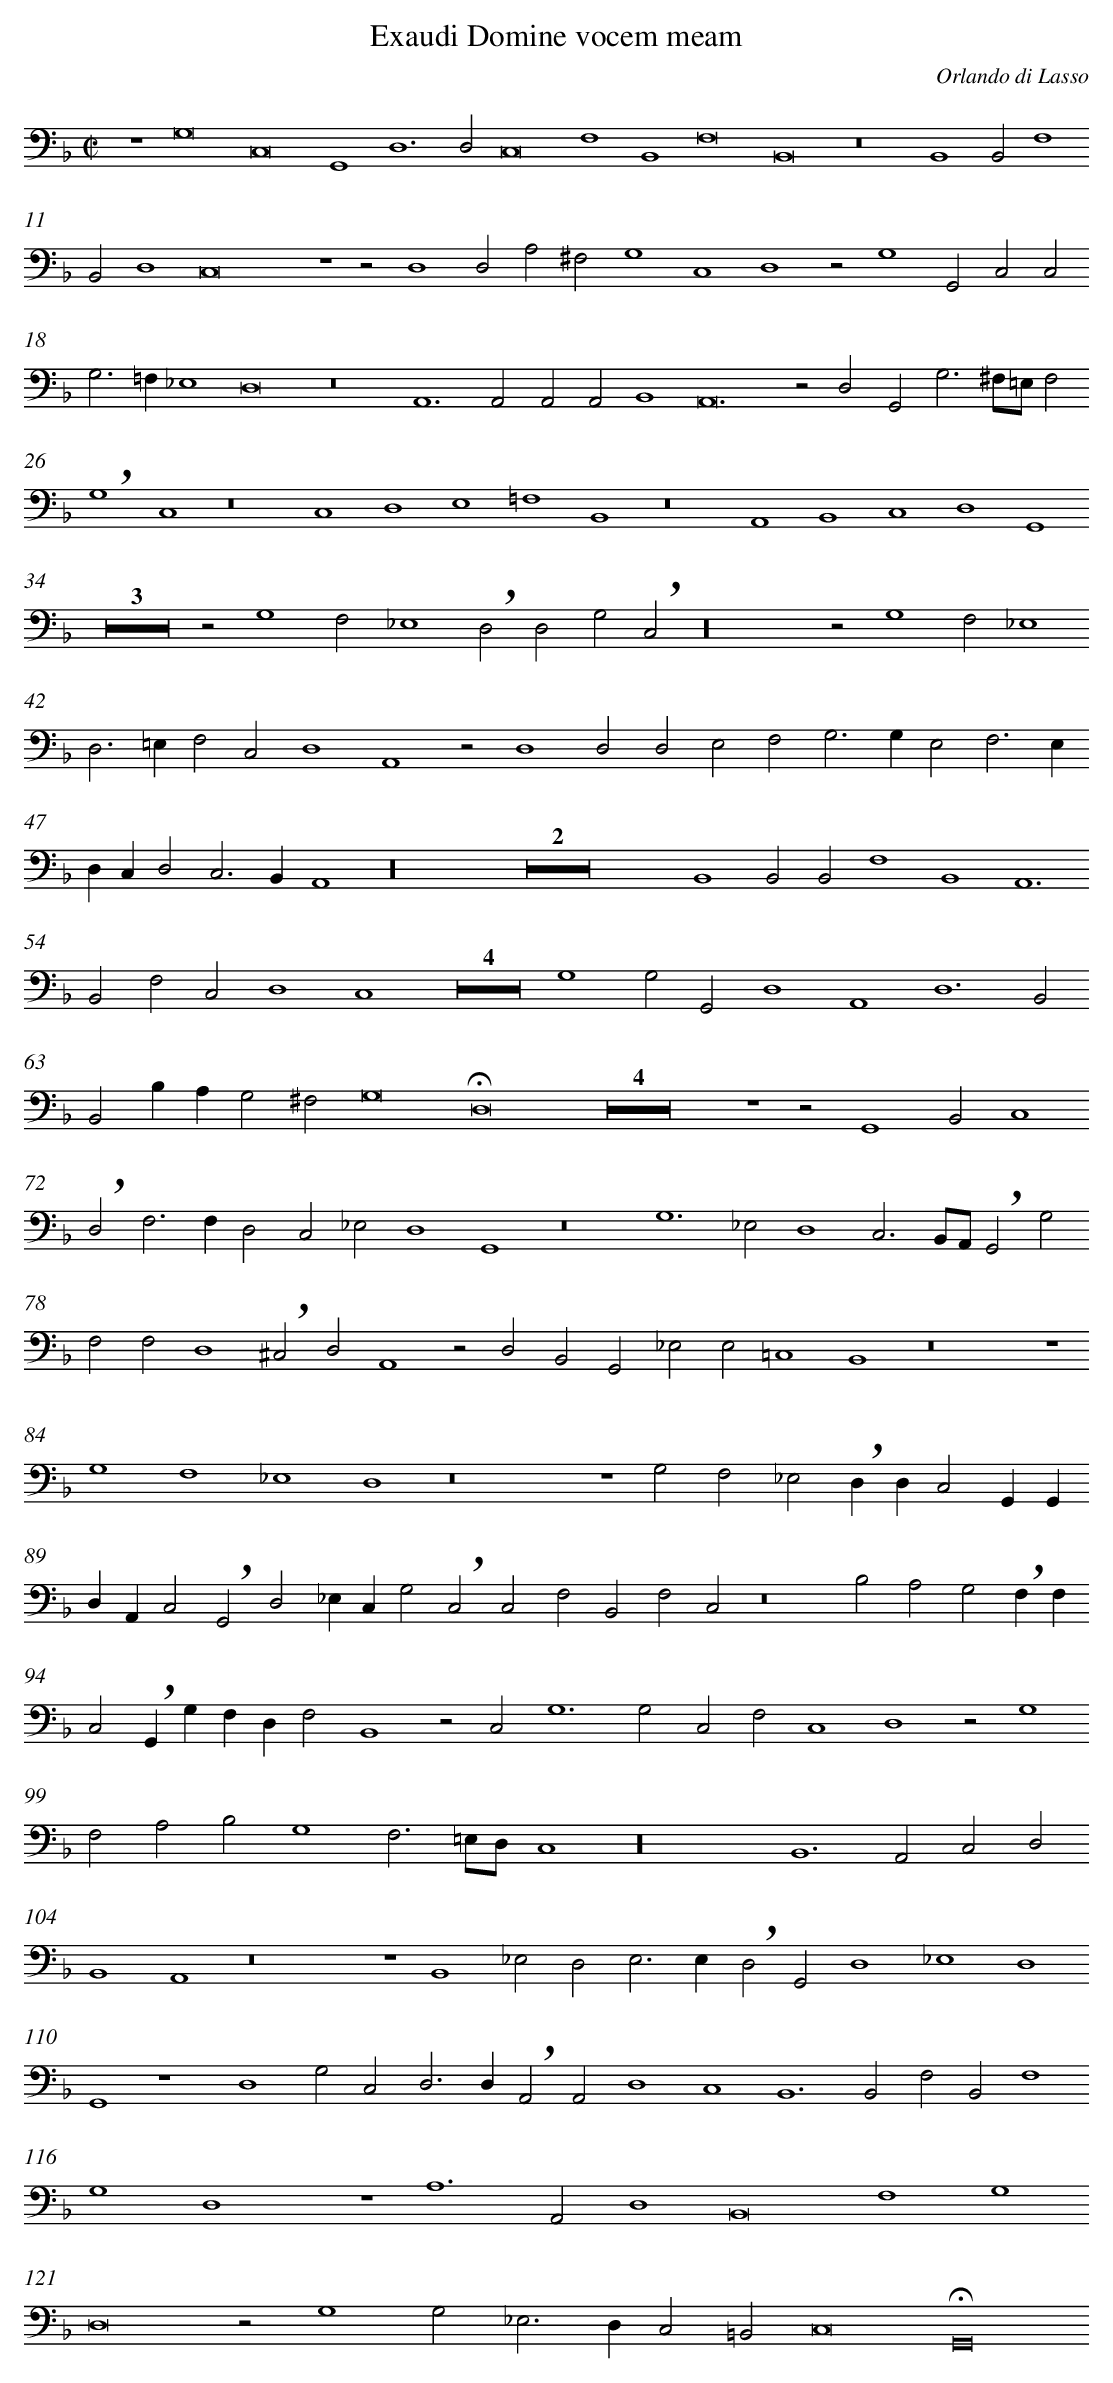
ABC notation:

X:1
T: Exaudi Domine vocem meam
C: Orlando di Lasso
L: 1/4
M: C|
K: F clef=bass
z4G,8 [|]
C,8 [|]
G,,4 [|]
D,6D,2 [|]
C,8 [|]
F,4B,,4 [|]
F,8 [|]
B,,8 [|]
z8 [|]
B,,4B,,2F,4 [|]
B,,2D,4 [|]
C,8 [|]
z4z2D,4 [|]
D,2A,2^F,2 [|]
G,4C,4 [|]
D,4z2G,4 [|]
G,,2C,2C,2 [|]
G,2>=F,2_E,4 [|]
D,8 [|]
z8 [|]
A,,6A,,2 [|]
A,,2A,,2B,,4 [|]
A,,12 [|]
z2D,2 [|]
G,,2G,3^F,/=E,/F,2 [|]
!breath!G,4C,4 [|]
z8 [|]
C,4D,4 [|]
E,4=F,4 [|]
B,,4z8 [|]
A,,4 [|]
B,,4C,4 [|]
D,4G,,4 [|]
Z3 [|]
z2G,4F,2 [|]
_E,4!breath!D,2D,2 [|]
G,2!breath!C,2z16 [|]
 [|]
z2G,4 [|]
F,2_E,4 [|]
D,2>=E,2F,2C,2 [|]
D,4A,,4 [|]
z2D,4D,2 [|]
D,2E,2F,2G,3 [|]
G,E,2F,3E, [|]
D,C,D,2C,3B,, [|]
A,,4z16 [|]
Z2 [|]
x4B,,4 [|]
B,,2B,,2F,4 [|]
B,,4A,,6 [|]
B,,2F,2C,2 [|]
D,4C,4 [|]
Z4 [|]
G,4G,2G,,2 [|]
D,4A,,4 [|]
D,6B,,2 [|]
B,,2B,A,G,2^F,2 [|]
G,8 [|]
!fermata!D,8 [|]
 [K:F]
Z4 [|]
z4z2G,,4 [|]
B,,2C,4 [|]
!breath!D,2F,2>F,2D,2 [|]
C,2_E,2D,4 [|]
G,,4z8 [|]
G,6 [|]
_E,2D,4 [|]
C,3B,,/A,,/!breath!G,,2G,2 [|]
F,2F,2D,4 [|]
!breath!^C,2D,2A,,4 [|]
z2D,2B,,2G,,2 [|]
_E,2E,2=C,4 [|]
B,,4z8 [|]
z4 [|]
G,4F,4 [|]
_E,4D,4 [|]
z8 [|]
z4G,2F,2 [|]
_E,2!breath!D,D,C,2G,,G,, [|]
D,A,,C,2!breath!G,,2D,2 [|]
_E,C,G,2!breath!C,2C,2 [|]
F,2B,,2F,2C,2 [|]
z8 [|]
B,2A,2G,2!breath!F,F, [|]
C,2!breath!G,,G,F,D,F,2 [|]
B,,4z2C,2 [|]
G,6G,2 [|]
C,2F,2C,4 [|]
D,4z2G,4 [|]
F,2A,2B,2 [|]
G,4F,3=E,/D,/ [|]
C,4z16 [|]
 [|]
B,,6 [|]
A,,2C,2D,2 [|]
B,,4A,,4 [|]
z8 [|]
z4B,,4 [|]
_E,2D,2E,3E, [|]
!breath!D,2G,,2D,4 [|]
_E,4D,4 [|]
G,,4z4 [|]
D,4G,2C,2 [|]
D,2>D,2!breath!A,,2A,,2 [|]
D,4C,4 [|]
B,,6B,,2 [|]
F,2B,,2F,4 [|]
G,4D,4 [|]
z4A,6 [|]
A,,2D,4 [|]
B,,8 [|]
F,4G,4 [|]
D,8 [|]
z2G,4G,2 [|]
_E,2>D,2C,2=B,,2 [|]
C,8 [|]
!fermata!G,,8 [|]
